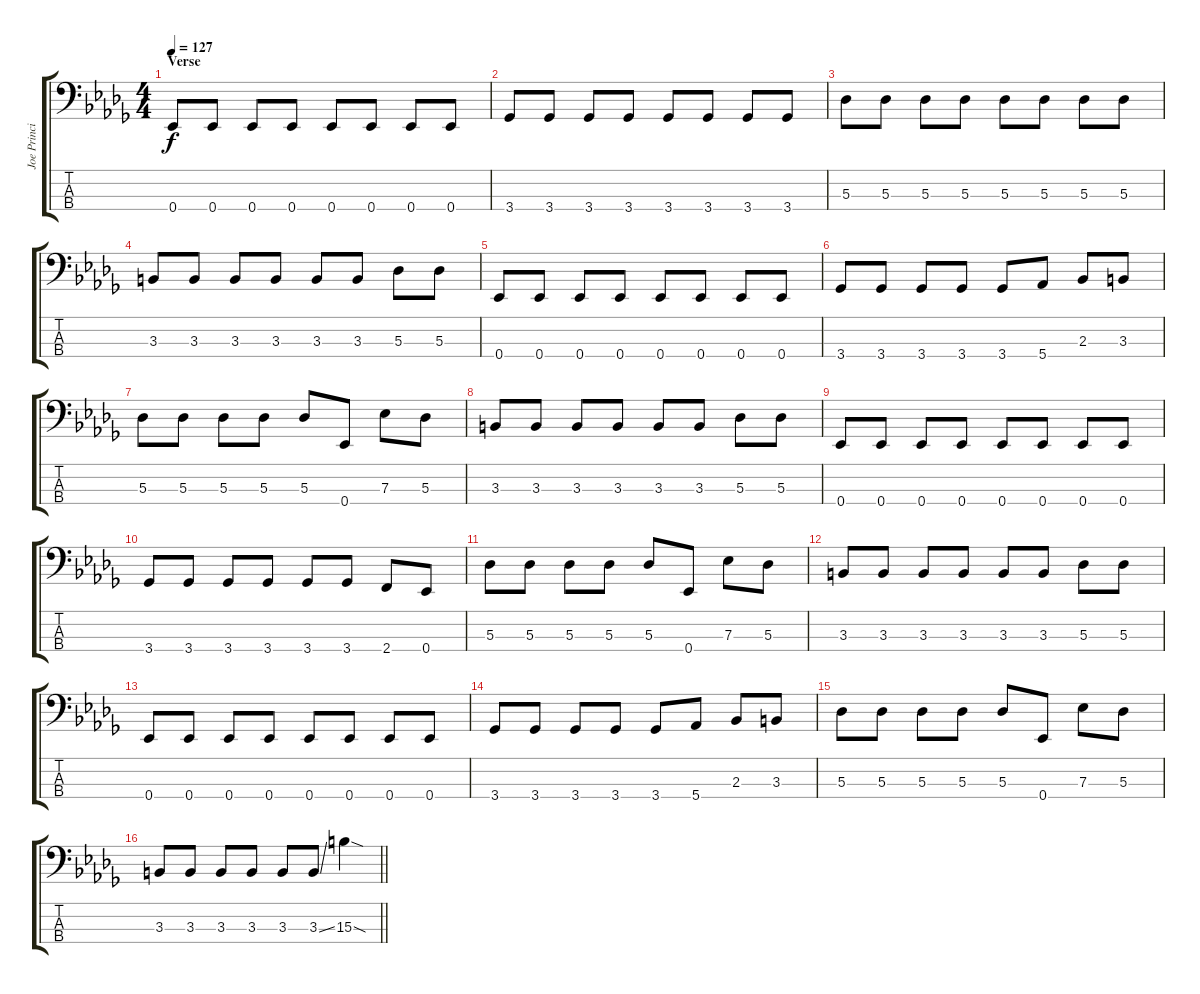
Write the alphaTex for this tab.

\track ("Joe Principe - Bass" "Joe Princi") {instrument electricbassfinger}
\staff {score tabs}
\tuning (Gb2 Db2 Ab1 Eb1) {hide}
\ts (4 4)
\section ("" "Verse")
\tempo 127
\clef f4
\ks db
0.4.8{dy f} 0.4.8 0.4.8 0.4.8 0.4.8 0.4.8 0.4.8 0.4.8 |
3.4.8 3.4.8 3.4.8 3.4.8 3.4.8 3.4.8 3.4.8 3.4.8 |
5.3.8 5.3.8 5.3.8 5.3.8 5.3.8 5.3.8 5.3.8 5.3.8 |
3.3.8 3.3.8 3.3.8 3.3.8 3.3.8 3.3.8 5.3.8 5.3.8 |
0.4.8 0.4.8 0.4.8 0.4.8 0.4.8 0.4.8 0.4.8 0.4.8 |
3.4.8 3.4.8 3.4.8 3.4.8 3.4.8 5.4.8 2.3.8 3.3.8 |
5.3.8 5.3.8 5.3.8 5.3.8 5.3.8 0.4.8 7.3.8 5.3.8 |
3.3.8 3.3.8 3.3.8 3.3.8 3.3.8 3.3.8 5.3.8 5.3.8 |
0.4.8 0.4.8 0.4.8 0.4.8 0.4.8 0.4.8 0.4.8 0.4.8 |
3.4.8 3.4.8 3.4.8 3.4.8 3.4.8 3.4.8 2.4.8 0.4.8 |
5.3.8 5.3.8 5.3.8 5.3.8 5.3.8 0.4.8 7.3.8 5.3.8 |
3.3.8 3.3.8 3.3.8 3.3.8 3.3.8 3.3.8 5.3.8 5.3.8 |
0.4.8 0.4.8 0.4.8 0.4.8 0.4.8 0.4.8 0.4.8 0.4.8 |
3.4.8 3.4.8 3.4.8 3.4.8 3.4.8 5.4.8 2.3.8 3.3.8 |
5.3.8 5.3.8 5.3.8 5.3.8 5.3.8 0.4.8 7.3.8 5.3.8 |
\barLineRight lightlight
3.3.8 3.3.8 3.3.8 3.3.8 3.3.8 3.3{ss}.8 15.3{sod}.4
